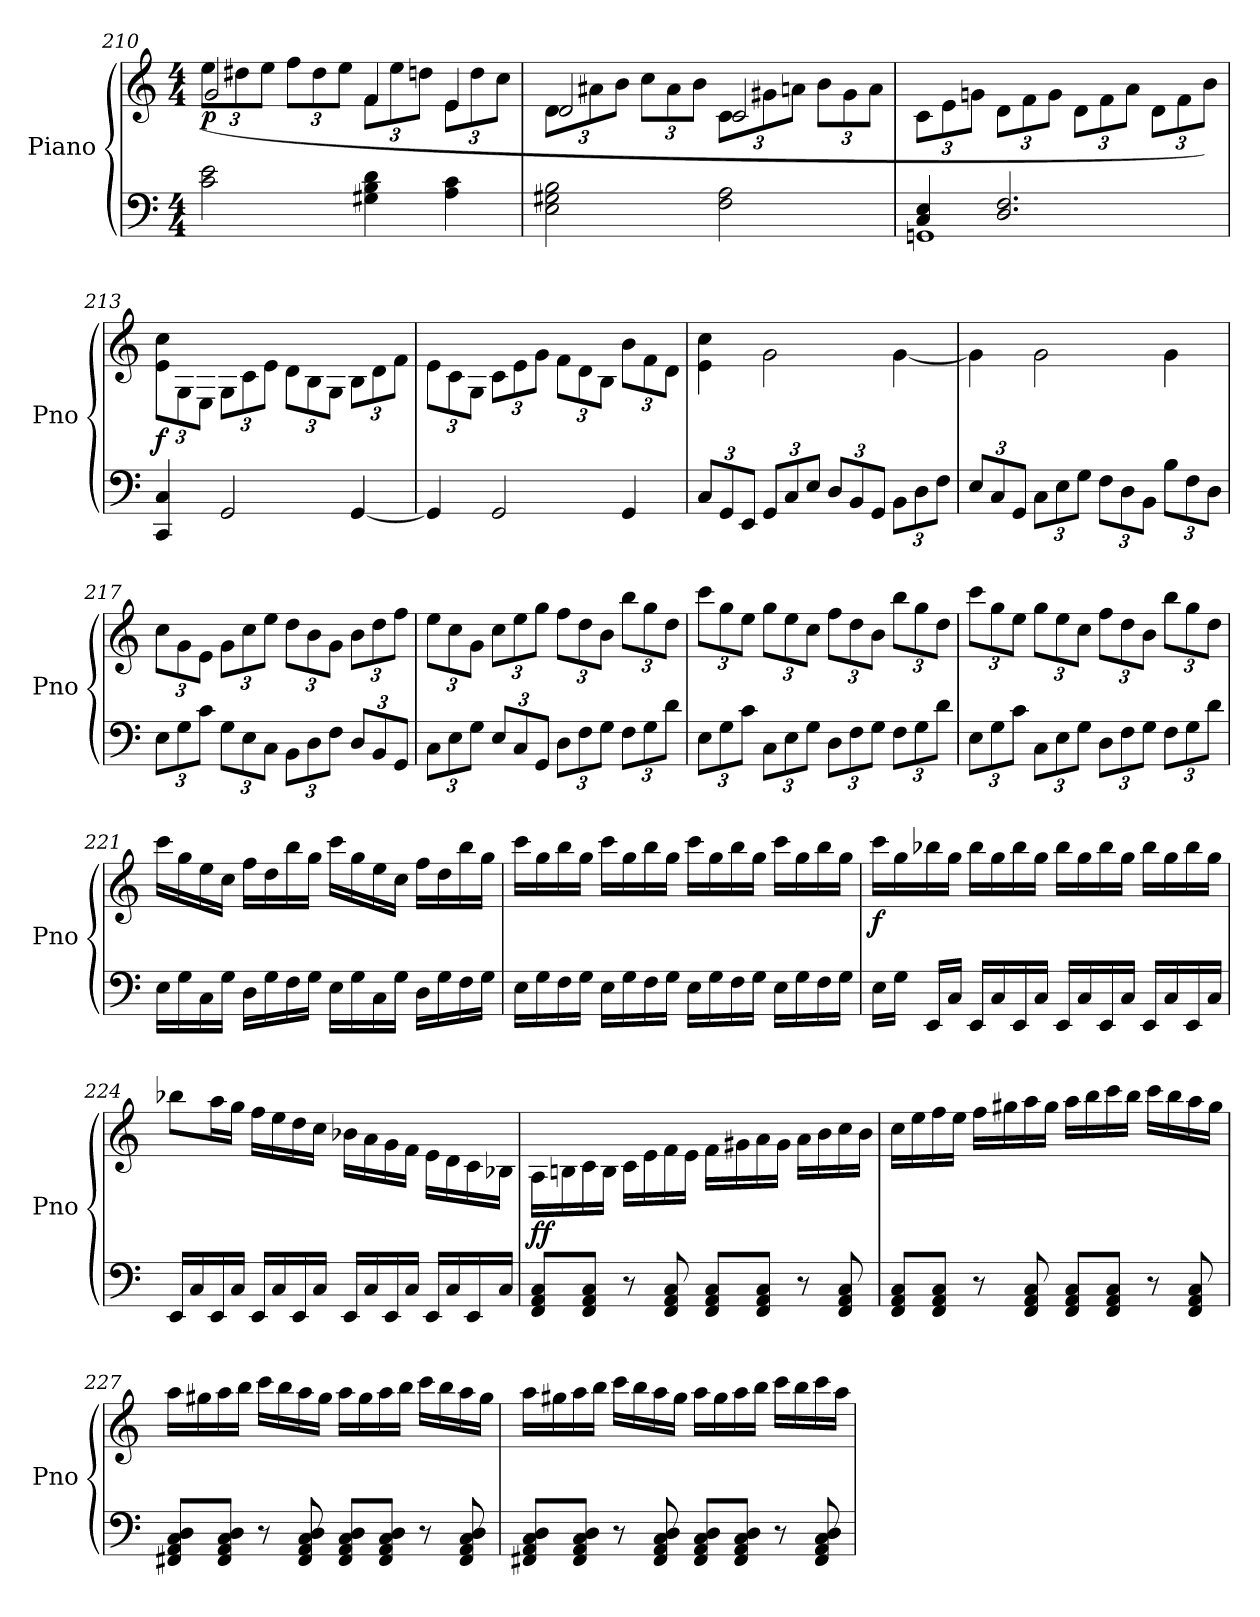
**kern	**kern	**dynam
*part1	*part1	*part1
*staff2	*staff1	*staff1/2
*I"Piano	*	*
*I'Pno	*	*
!!LO:LB:g=z
*clefF4	*clefG2	*
*k[]	*k[]	*
*M4/4	*M4/4	*
=210	=210	=210
*	*^	*
*	*	*Xbrackettup	*
*	*	*^	*
!	!	!	!	!LO:DY:b
2c\ 2e\	1ryy	(<12ee\L	2g/	p
.	.	12dd#X\	.	.
.	.	12ee\J	.	.
.	.	12ff\L	.	.
.	.	12dd#\	.	.
.	.	12ee\J	.	.
4G#X\ 4B\ 4d\	.	12f\L	4f/	.
.	.	12ee\	.	.
.	.	12ddn\J	.	.
4A\ 4c\	.	12e\L	4e/	.
.	.	12dd\	.	.
.	.	12cc\J	.	.
=211	=211	=211	=211	=211
2E\ 2G#X\ 2B\	1ryy	12d\L	2d/	.
.	.	12a#X\	.	.
.	.	12b\J	.	.
.	.	12cc\L	.	.
.	.	12a#\	.	.
.	.	12b\J	.	.
2F\ 2A\	.	12c\L	2c/	.
.	.	12g#X\	.	.
.	.	12an\J	.	.
.	.	12b\L	.	.
.	.	12g#\	.	.
.	.	12a\J	.	.
*	*	*v	*v	*
=212	=212	=212	=212
*^	*	*	*
4C/ 4E/	1GGn	1ryy	12c\L	.
.	.	.	12e\	.
.	.	.	12gn\J	.
2.D/ 2.F/	.	.	12d\L	.
.	.	.	12f\	.
.	.	.	12g\J	.
.	.	.	12d\L	.
.	.	.	12f\	.
.	.	.	12a\J	.
.	.	.	12d\L	.
.	.	.	12f\	.
.	.	.	12b\J)	.
*v	*v	*	*	*
!!LO:PB:g=z	!!
=213	=213	=213	=213
!	!	!	!LO:DY:b
4CC/ 4C/	1ryy	12e\ 12cc\L	f
.	.	12G\	.
.	.	12E\J	.
2GG/	.	12G\L	.
.	.	12c\	.
.	.	12e\J	.
.	.	12d\L	.
.	.	12B\	.
.	.	12G\J	.
[4GG/	.	12B\L	.
.	.	12d\	.
.	.	12f\J	.
=214	=214	=214	=214
4GG/]	1ryy	12e\L	.
.	.	12c\	.
.	.	12G\J	.
2GG/	.	12c\L	.
.	.	12e\	.
.	.	12g\J	.
.	.	12f\L	.
.	.	12d\	.
.	.	12B\J	.
4GG/	.	12b\L	.
.	.	12f\	.
.	.	12d\J	.
=215	=215	=215	=215
*Xbrackettup	*	*	*
12C/L	1ryy	4e\ 4cc\	.
12GG/	.	.	.
12EE/J	.	.	.
12GG/L	.	2g\	.
12C/	.	.	.
12E/J	.	.	.
12D/L	.	.	.
12BB/	.	.	.
12GG/J	.	.	.
12BB\L	.	[4g\	.
12D\	.	.	.
12F\J	.	.	.
!!LO:LB:g=z	!!
=216	=216	=216	=216
12E/L	1ryy	4g\]	.
12C/	.	.	.
12GG/J	.	.	.
12C\L	.	2g\	.
12E\	.	.	.
12G\J	.	.	.
12F\L	.	.	.
12D\	.	.	.
12BB\J	.	.	.
12B\L	.	4g\	.
12F\	.	.	.
12D\J	.	.	.
=217	=217	=217	=217
12E\L	1ryy	12cc\L	.
12G\	.	12g\	.
12c\J	.	12e\J	.
12G\L	.	12g\L	.
12E\	.	12cc\	.
12C\J	.	12ee\J	.
12BB\L	.	12dd\L	.
12D\	.	12b\	.
12F\J	.	12g\J	.
12D/L	.	12b\L	.
12BB/	.	12dd\	.
12GG/J	.	12ff\J	.
=218	=218	=218	=218
12C\L	1ryy	12ee\L	.
12E\	.	12cc\	.
12G\J	.	12g\J	.
12E/L	.	12cc\L	.
12C/	.	12ee\	.
12GG/J	.	12gg\J	.
12D\L	.	12ff\L	.
12F\	.	12dd\	.
12G\J	.	12b\J	.
12F\L	.	12bb\L	.
12G\	.	12gg\	.
12d\J	.	12dd\J	.
=219	=219	=219	=219
12E\L	1ryy	12ccc\L	.
12G\	.	12gg\	.
12c\J	.	12ee\J	.
12C\L	.	12gg\L	.
12E\	.	12ee\	.
12G\J	.	12cc\J	.
12D\L	.	12ff\L	.
12F\	.	12dd\	.
12G\J	.	12b\J	.
12F\L	.	12bb\L	.
12G\	.	12gg\	.
12d\J	.	12dd\J	.
!!LO:LB:g=z	!!
=220	=220	=220	=220
12E\L	1ryy	12ccc\L	.
12G\	.	12gg\	.
12c\J	.	12ee\J	.
12C\L	.	12gg\L	.
12E\	.	12ee\	.
12G\J	.	12cc\J	.
12D\L	.	12ff\L	.
12F\	.	12dd\	.
12G\J	.	12b\J	.
12F\L	.	12bb\L	.
12G\	.	12gg\	.
12d\J	.	12dd\J	.
=221	=221	=221	=221
16E\LL	1ryy	16ccc\LL	.
16G\	.	16gg\	.
16C\	.	16ee\	.
16G\JJ	.	16cc\JJ	.
16D\LL	.	16ff\LL	.
16G\	.	16dd\	.
16F\	.	16bb\	.
16G\JJ	.	16gg\JJ	.
16E\LL	.	16ccc\LL	.
16G\	.	16gg\	.
16C\	.	16ee\	.
16G\JJ	.	16cc\JJ	.
16D\LL	.	16ff\LL	.
16G\	.	16dd\	.
16F\	.	16bb\	.
16G\JJ	.	16gg\JJ	.
=222	=222	=222	=222
16E\LL	1ryy	16ccc\LL	.
16G\	.	16gg\	.
16F\	.	16bb\	.
16G\JJ	.	16gg\JJ	.
16E\LL	.	16ccc\LL	.
16G\	.	16gg\	.
16F\	.	16bb\	.
16G\JJ	.	16gg\JJ	.
16E\LL	.	16ccc\LL	.
16G\	.	16gg\	.
16F\	.	16bb\	.
16G\JJ	.	16gg\JJ	.
16E\LL	.	16ccc\LL	.
16G\	.	16gg\	.
16F\	.	16bb\	.
16G\JJ	.	16gg\JJ	.
!!LO:LB:g=z	!!
=223	=223	=223	=223
!	!	!	!LO:DY:b
16E\LL	1ryy	16ccc\LL	f
16G\JJ	.	16gg\	.
16EE/LL	.	16bb-X\	.
16C/JJ	.	16gg\JJ	.
16EE/LL	.	16bb-\LL	.
16C/	.	16gg\	.
16EE/	.	16bb-\	.
16C/JJ	.	16gg\JJ	.
16EE/LL	.	16bb-\LL	.
16C/	.	16gg\	.
16EE/	.	16bb-\	.
16C/JJ	.	16gg\JJ	.
16EE/LL	.	16bb-\LL	.
16C/	.	16gg\	.
16EE/	.	16bb-\	.
16C/JJ	.	16gg\JJ	.
=224	=224	=224	=224
16EE/LL	1ryy	8bb-X\L	.
16C/	.	.	.
16EE/	.	16aa\L	.
16C/JJ	.	16gg\JJ	.
16EE/LL	.	16ff\LL	.
16C/	.	16ee\	.
16EE/	.	16dd\	.
16C/JJ	.	16cc\JJ	.
16EE/LL	.	16b-X\LL	.
16C/	.	16a\	.
16EE/	.	16g\	.
16C/JJ	.	16f\JJ	.
16EE/LL	.	16e\LL	.
16C/	.	16d\	.
16EE/	.	16c\	.
16C/JJ	.	16B-X\JJ	.
!!LO:LB:g=z	!!
=225	=225	=225	=225
!	!	!	!LO:DY:b
8FF/ 8AA/ 8C/L	1ryy	16A\LL	ff
.	.	16Bn\	.
8FF/ 8AA/ 8C/J	.	16c\	.
.	.	16B\JJ	.
8r	.	16c\LL	.
.	.	16e\	.
8FF/ 8AA/ 8C/	.	16f\	.
.	.	16e\JJ	.
8FF/ 8AA/ 8C/L	.	16f\LL	.
.	.	16g#X\	.
8FF/ 8AA/ 8C/J	.	16a\	.
.	.	16g#\JJ	.
8r	.	16a\LL	.
.	.	16b\	.
8FF/ 8AA/ 8C/	.	16cc\	.
.	.	16b\JJ	.
=226	=226	=226	=226
8FF/ 8AA/ 8C/L	1ryy	16cc\LL	.
.	.	16ee\	.
8FF/ 8AA/ 8C/J	.	16ff\	.
.	.	16ee\JJ	.
8r	.	16ff\LL	.
.	.	16gg#X\	.
8FF/ 8AA/ 8C/	.	16aa\	.
.	.	16gg#\JJ	.
8FF/ 8AA/ 8C/L	.	16aa\LL	.
.	.	16bb\	.
8FF/ 8AA/ 8C/J	.	16ccc\	.
.	.	16bb\JJ	.
8r	.	16ccc\LL	.
.	.	16bb\	.
8FF/ 8AA/ 8C/	.	16aa\	.
.	.	16gg#\JJ	.
!!LO:LB:g=z	!!
=227	=227	=227	=227
8FF#X/ 8AA/ 8C/ 8D/L	1ryy	16aa\LL	.
.	.	16gg#X\	.
8FF#/ 8AA/ 8C/ 8D/J	.	16aa\	.
.	.	16bb\JJ	.
8r	.	16ccc\LL	.
.	.	16bb\	.
8FF#/ 8AA/ 8C/ 8D/	.	16aa\	.
.	.	16gg#\JJ	.
8FF#/ 8AA/ 8C/ 8D/L	.	16aa\LL	.
.	.	16gg#\	.
8FF#/ 8AA/ 8C/ 8D/J	.	16aa\	.
.	.	16bb\JJ	.
8r	.	16ccc\LL	.
.	.	16bb\	.
8FF#/ 8AA/ 8C/ 8D/	.	16aa\	.
.	.	16gg#\JJ	.
=228	=228	=228	=228
8FF#X/ 8AA/ 8C/ 8D/L	1ryy	16aa\LL	.
.	.	16gg#X\	.
8FF#/ 8AA/ 8C/ 8D/J	.	16aa\	.
.	.	16bb\JJ	.
8r	.	16ccc\LL	.
.	.	16bb\	.
8FF#/ 8AA/ 8C/ 8D/	.	16aa\	.
.	.	16gg#\JJ	.
8FF#/ 8AA/ 8C/ 8D/L	.	16aa\LL	.
.	.	16gg#\	.
8FF#/ 8AA/ 8C/ 8D/J	.	16aa\	.
.	.	16bb\JJ	.
8r	.	16ccc\LL	.
.	.	16bb\	.
8FF#/ 8AA/ 8C/ 8D/	.	16ccc\	.
.	.	16aa\JJ	.
*	*v	*v	*
=	=	=
*-	*-	*-
